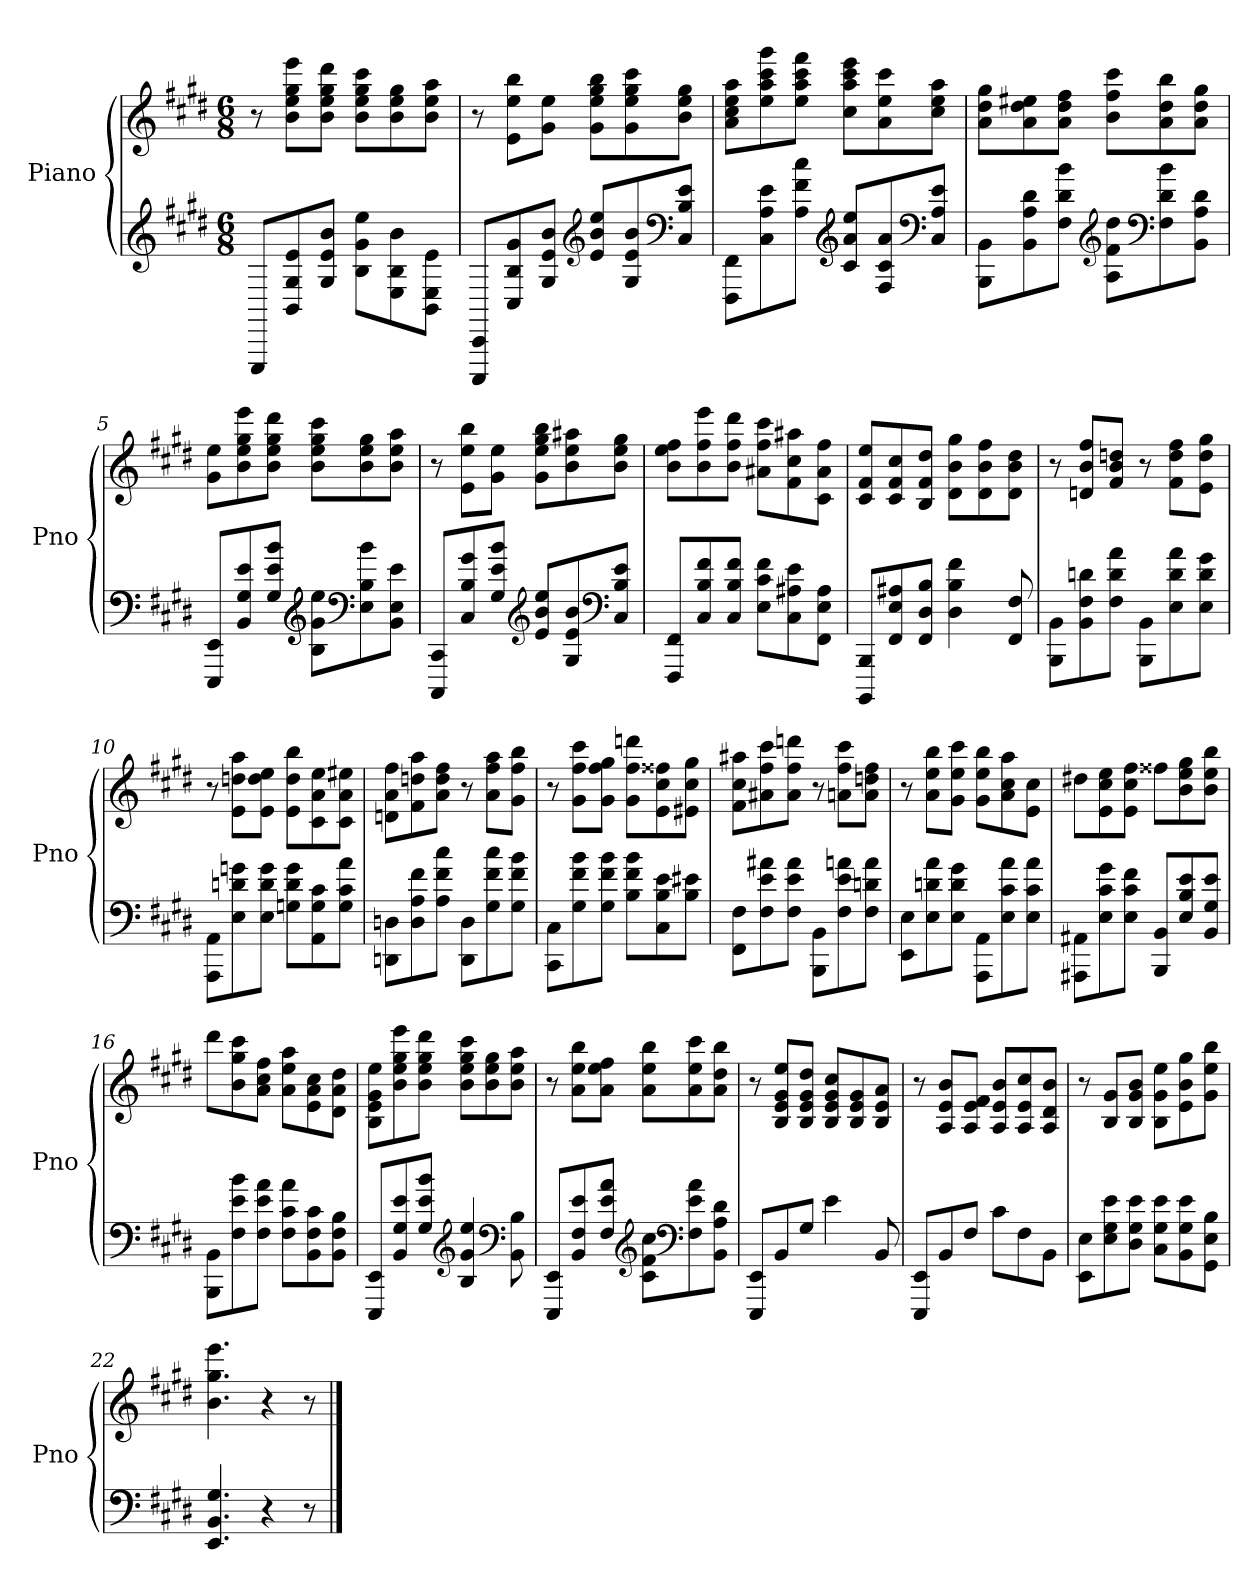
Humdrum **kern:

**kern	**kern
*part2	*part1
*staff2	*staff1
*I"Piano	*I"Piano
*I'Pno	*I'Pno
*clefG2	*clefG2
*k[f#c#g#d#]	*k[f#c#g#d#]
*M6/8	*M6/8
=1	=1
8EEE/L	8r
8BB/ 8G#/ 8e/	8b\ 8ee\ 8gg#\ 8eee\L
8G#/ 8e/ 8b/J	8b\ 8ee\ 8gg#\ 8ddd#\J
8B\ 8g#\ 8ee\L	8b\ 8ee\ 8gg#\ 8ccc#\L
8E\ 8B\ 8b\	8b\ 8ee\ 8gg#\
8BB\ 8E\ 8e\J	8b\ 8ee\ 8aa\J
=2	=2
8CCC#/ 8CC#/L	8r
8C#/ 8B/ 8g#/	8e\ 8ee\ 8bb\L
8G#/ 8e/ 8b/J	8g#\ 8ee\J
*clefG2	*
8e/ 8b/ 8ee/L	8g#\ 8ee\ 8gg#\ 8bb\L
8G#/ 8e/ 8b/	8g#\ 8ee\ 8gg#\ 8ccc#\
*clefF4	*
8C#/ 8B/ 8e/J	8b\ 8ee\ 8gg#\J
!!LO:LB:g=z
=3	=3
*^	*^
4.ryy	8FFF#\ 8FF#\L	2.ryy	8a\ 8cc#\ 8ee\ 8aa\L
.	8C#\ 8A\ 8e\	.	8ee\ 8aa\ 8ccc#\ 8ggg#\
.	8A\ 8f#\ 8cc#\J	.	8ee\ 8aa\ 8ccc#\ 8fff#\J
*clefG2	*	*	*
8c#/ 8a/ 8ee/L	4.ryy	.	8cc#\ 8aa\ 8ccc#\ 8eee\L
8F#/ 8c#/ 8a/	.	.	8a\ 8ee\ 8ccc#\
*clefF4	*	*	*
8C#/ 8A/ 8e/J	.	.	8cc#\ 8ee\ 8aa\J
*v	*v	*	*
=4	=4	=4
8BBB\ 8BB\L	2.ryy	8a\ 8dd#\ 8gg#\L
8BB\ 8A\ 8d#\	.	8a\ 8dd#\ 8ee#X\
8F#\ 8d#\ 8b\J	.	8a\ 8dd#\ 8ff#\J
*clefG2	*	*
8A\ 8f#\ 8dd#\L	.	8b\ 8ff#\ 8ccc#\L
*clefF4	*	*
8F#\ 8d#\ 8b\	.	8a\ 8dd#\ 8bb\
8BB\ 8A\ 8d#\J	.	8a\ 8dd#\ 8gg#\J
*	*v	*v
!!LO:LB:g=z
=5	=5
*^	*
8EEE/ 8EE/L	4.ryy	8g#\ 8ee\L
8BB/ 8G#/ 8e/	.	8b\ 8ee\ 8gg#\ 8eee\
8G#/ 8e/ 8b/J	.	8b\ 8ee\ 8gg#\ 8ddd#\J
*clefG2	*	*
4.ryy	8B\ 8g#\ 8ee\L	8b\ 8ee\ 8gg#\ 8ccc#\L
*clefF4	*	*
.	8E\ 8B\ 8b\	8b\ 8ee\ 8gg#\
.	8BB\ 8E\ 8e\J	8b\ 8ee\ 8aa\J
*v	*v	*
=6	=6
8CCC#/ 8CC#/L	8r
8C#/ 8B/ 8g#/	8e\ 8ee\ 8bb\L
8G#/ 8e/ 8b/J	8g#\ 8ee\J
*clefG2	*
8e/ 8b/ 8ee/L	8g#\ 8ee\ 8gg#\ 8bb\L
8G#/ 8e/ 8b/	8b\ 8ee\ 8aa#X\
*clefF4	*
8C#/ 8B/ 8e/J	8b\ 8ee\ 8gg#\J
=7	=7
8FFF#/ 8FF#/L	8b\ 8ee\ 8ff#\L
8C#/ 8B/ 8f#/	8b\ 8ff#\ 8eee\
8C#/ 8B/ 8f#/J	8b\ 8ff#\ 8ddd#\J
8E\ 8c#\ 8f#\L	8a#X\ 8ff#\ 8ccc#\L
8C#\ 8A#X\ 8e\	8f#\ 8cc#\ 8aa#X\
8FF#\ 8E\ 8A#\J	8c#\ 8a#\ 8ff#\J
!!LO:LB:g=z
=8	=8
8BBBB/ 8BBB/L	8c#/ 8f#/ 8ee/L
8FF#/ 8E/ 8A#X/	8c#/ 8f#/ 8cc#/
8FF#/ 8D#/ 8B/J	8B/ 8f#/ 8dd#/J
4D#\ 4B\ 4f#\	8d#\ 8b\ 8gg#\L
.	8d#\ 8b\ 8ff#\
8FF#/ 8F#/	8d#\ 8b\ 8dd#\J
=9	=9
8BBB\ 8BB\L	8r
8BB\ 8F#\ 8dn\	8dn/ 8b/ 8ff#/L
8F#\ 8d\ 8a\J	8f#/ 8b/ 8ddn/J
8BBB\ 8BB\L	8r
8E\ 8d\ 8a\	8f#\ 8dd\ 8ff#\L
8E\ 8d\ 8g#\J	8e\ 8dd\ 8gg#\J
=10	=10
8AAA\ 8AA\L	8r
8E\ 8dn\ 8gn\	8e\ 8ddn\ 8aa\L
8E\ 8d\ 8g\J	8e\ 8dd\ 8ee\J
8Gn\ 8d\ 8g\L	8e\ 8dd\ 8bb\L
8AA\ 8G\ 8c#\	8c#\ 8a\ 8ee\
8G\ 8c#\ 8a\J	8c#\ 8a\ 8ee#X\J
!!LO:LB:g=z
=11	=11
8DDn\ 8Dn\L	8dn\ 8a\ 8ff#\L
8D\ 8A\ 8f#\	8f#\ 8ddn\ 8aa\
8A\ 8f#\ 8cc#\J	8a\ 8dd\ 8ff#\J
8DD\ 8D\L	8r
8G#\ 8f#\ 8cc#\	8a\ 8ff#\ 8aa\L
8G#\ 8f#\ 8b\J	8g#\ 8ff#\ 8bb\J
=12	=12
8CC#\ 8C#\L	8r
8G#\ 8f#\ 8b\	8g#\ 8ff#\ 8ccc#\L
8G#\ 8f#\ 8b\J	8g#\ 8ff#\ 8gg#\J
8B\ 8f#\ 8b\L	8g#\ 8ff#\ 8dddn\L
8C#\ 8B\ 8e\	8e\ 8cc#\ 8ff##X\
8B\ 8e#X\J	8e#X\ 8cc#\ 8gg#\J
=13	=13
8FF#\ 8F#\L	8f#\ 8cc#\ 8aa#X\L
8F#\ 8e\ 8a#X\	8a#X\ 8ff#\ 8ccc#\
8F#\ 8e\ 8a#\J	8a#\ 8ff#\ 8dddn\J
8BBB\ 8BB\L	8r
8F#\ 8e\ 8an\	8an\ 8ff#\ 8ccc#\L
8F#\ 8dn\ 8a\J	8a\ 8ddn\ 8ff#\J
!!LO:PB:g=z
=14	=14
8EE\ 8E\L	8r
8E\ 8dn\ 8a\	8a\ 8ee\ 8bb\L
8E\ 8d\ 8g#\J	8g#\ 8ee\ 8ccc#\J
8AAA\ 8AA\L	8g#\ 8ee\ 8bb\L
8E\ 8c#\ 8a\	8a\ 8cc#\ 8aa\
8E\ 8c#\ 8a\J	8e\ 8cc#\J
=15	=15
8AAA#X\ 8AA#X\L	8dd#X\L
8E\ 8c#\ 8g#\	8e\ 8cc#\ 8ee\
8E\ 8c#\ 8f#\J	8e\ 8cc#\ 8ff#\J
8BBB/ 8BB/L	8ff##X\L
8E/ 8B/ 8e/	8b\ 8ee\ 8gg#\
8BB/ 8G#/ 8e/J	8b\ 8ee\ 8bb\J
=16	=16
8BBB\ 8BB\L	8ddd#\L
8F#\ 8e\ 8b\	8b\ 8gg#\ 8ccc#\
8F#\ 8e\ 8a\J	8a\ 8cc#\ 8ff#\J
8F#\ 8c#\ 8a\L	8a\ 8ee\ 8aa\L
8BB\ 8F#\ 8c#\	8e\ 8a\ 8cc#\
8BB\ 8F#\ 8B\J	8d#\ 8a\ 8dd#\J
!!LO:LB:g=z
=17	=17
8EEE/ 8EE/L	8B\ 8e\ 8g#\ 8ee\L
8BB/ 8G#/ 8e/	8b\ 8ee\ 8gg#\ 8eee\
8G#/ 8e/ 8b/J	8b\ 8ee\ 8gg#\ 8ddd#\J
*clefG2	*
4B/ 4g#/ 4ee/	8b\ 8ee\ 8gg#\ 8ccc#\L
.	8b\ 8ee\ 8gg#\
*clefF4	*
8BB\ 8B\	8b\ 8ee\ 8aa\J
=18	=18
8EEE/ 8EE/L	8r
8BB/ 8F#/ 8e/	8a\ 8ee\ 8bb\L
8F#/ 8e/ 8a/J	8a\ 8ee\ 8ff#\J
*clefG2	*
8c#\ 8f#\ 8cc#\L	8a\ 8ee\ 8bb\L
*clefF4	*
8F#\ 8e\ 8a\	8a\ 8ee\ 8ccc#\
8BB\ 8A\ 8d#\J	8a\ 8dd#\ 8bb\J
=19	=19
8EEE/ 8EE/L	8r
8BB/	8B/ 8e/ 8g#/ 8ee/L
8G#/J	8B/ 8e/ 8g#/ 8dd#/J
4e\	8B/ 8e/ 8g#/ 8cc#/L
.	8B/ 8e/ 8g#/
8BB/	8B/ 8e/ 8a/J
!!LO:LB:g=z
=20	=20
*^	*
8EEE/ 8EE/L	4.ryy	8r
8BB/	.	8A/ 8e/ 8b/L
8F#/J	.	8A/ 8e/ 8f#/J
4.ryy	8c#\L	8A/ 8e/ 8b/L
.	8F#\	8A/ 8e/ 8cc#/
.	8BB\J	8A/ 8d#/ 8b/J
*v	*v	*
=21	=21
8EE\ 8E\L	8r
8E\ 8G#\ 8e\	8B/ 8g#/L
8D#\ 8G#\ 8e\J	8B/ 8g#/ 8b/J
8C#\ 8G#\ 8e\L	8B\ 8g#\ 8ee\L
8BB\ 8G#\ 8e\	8e\ 8b\ 8gg#\
8GG#\ 8E\ 8B\J	8g#\ 8ee\ 8bb\J
=22	=22
4.EE/ 4.BB/ 4.G#/	4.b\ 4.gg#\ 4.eee\
4r	4r
8r	8r
==	==
*-	*-
